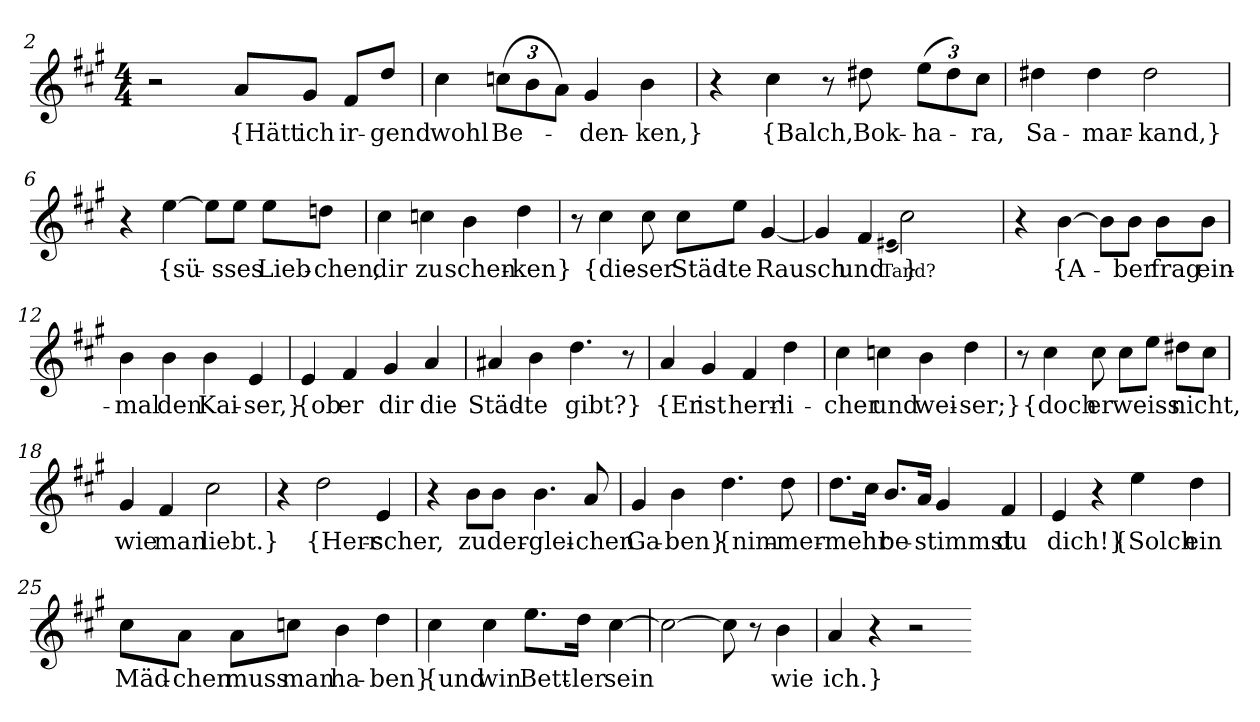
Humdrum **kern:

**kern	**text
*part1	*part1
*staff1	*staff1
*clefG2	*
*k[f#c#g#]	*
*M4/4	*
=2	=2
2r	.
8a/L	{Hätt
8g#/J	ich
8f#/L	ir-
8dd/J	-gend
=3	=3
4cc#	wohl
(12ccn\L	Be-
12b\	.
12a\J)	.
4g#	-den-
4b	-ken,}
=4	=4
4r	.
4cc#	{Balch,
8r	.
8dd#X	Bok-
(12ee\L	-ha-
12dd#\)	.
12cc#\J	-ra,
=5	=5
4dd#X	Sa-
4dd#	-mar-
2dd#	-kand,}
=6	=6
4r	.
[4ee	{sü-
8ee\L]	.
8ee\J	-sses
8ee\L	Lieb-
8ddn\J	-chen,
=7	=7
4cc#	dir
4ccn	zu
4b	schen-
4dd	-ken}
=8	=8
8r	.
4cc#	{die-
8cc#	-ser
8cc#\L	Städ-
8ee\J	-te
[4g#	Rausch
=9	=9
4g#]	.
4f#	und
(qe#X	Tand?
2cc#)	}
=11	=11
4r	.
[4b	{A-
8b\L]	.
8b\J	-ber
8b\L	frag
8b\J	ein-
=12	=12
4b	-mal
4b	den
4b	Kai-
4e	-ser,}
=13	=13
4e	{ob
4f#	er
4g#	dir
4a	die
=14	=14
4a#X	Städ-
4b	-te
4.dd	gibt?}
8r	.
=15	=15
4a	{Er
4g#	ist
4f#	herr-
4dd	-li-
=16	=16
4cc#	-cher
4ccn	und
4b	wei-
4dd	-ser;}
=17	=17
8r	.
4cc#	{doch
8cc#	er
8cc#\L	weiss
8ee\J	.
8dd#X\L	nicht,
8cc#\J	.
=18	=18
4g#	wie
4f#	man
2cc#	liebt.}
=20	=20
4r	.
2dd	{Herr-
4e	-scher,
=21	=21
4r	.
8b\L	zu
8b\J	der-
4.b	-glei-
8a	-chen
=22	=22
4g#	Ga-
4b	-ben}
4.dd	{nim-
8dd	-mer-
=23	=23
8.dd\L	-mehr
16cc#\Jk	.
8.b/L	be-
16a/Jk	.
4g#	-stimmst
4f#	du
=24	=24
4e	dich!}
4r	.
4ee	{Solch
4dd	ein
=25	=25
8cc#\L	Mäd-
8a\J	-chen
8a\L	muss
8ccn\J	man
4b	ha-
4dd	-ben}
=26	=26
4cc#	{und
4cc#	win
8.ee\L	Bett-
16dd\Jk	-ler
[4cc#	sein
=27	=27
2cc#_	.
8cc#]	.
8r	.
4b	wie
=28	=28
4a	ich.}
4r	.
2r	.
=-	=-
*-	*-
